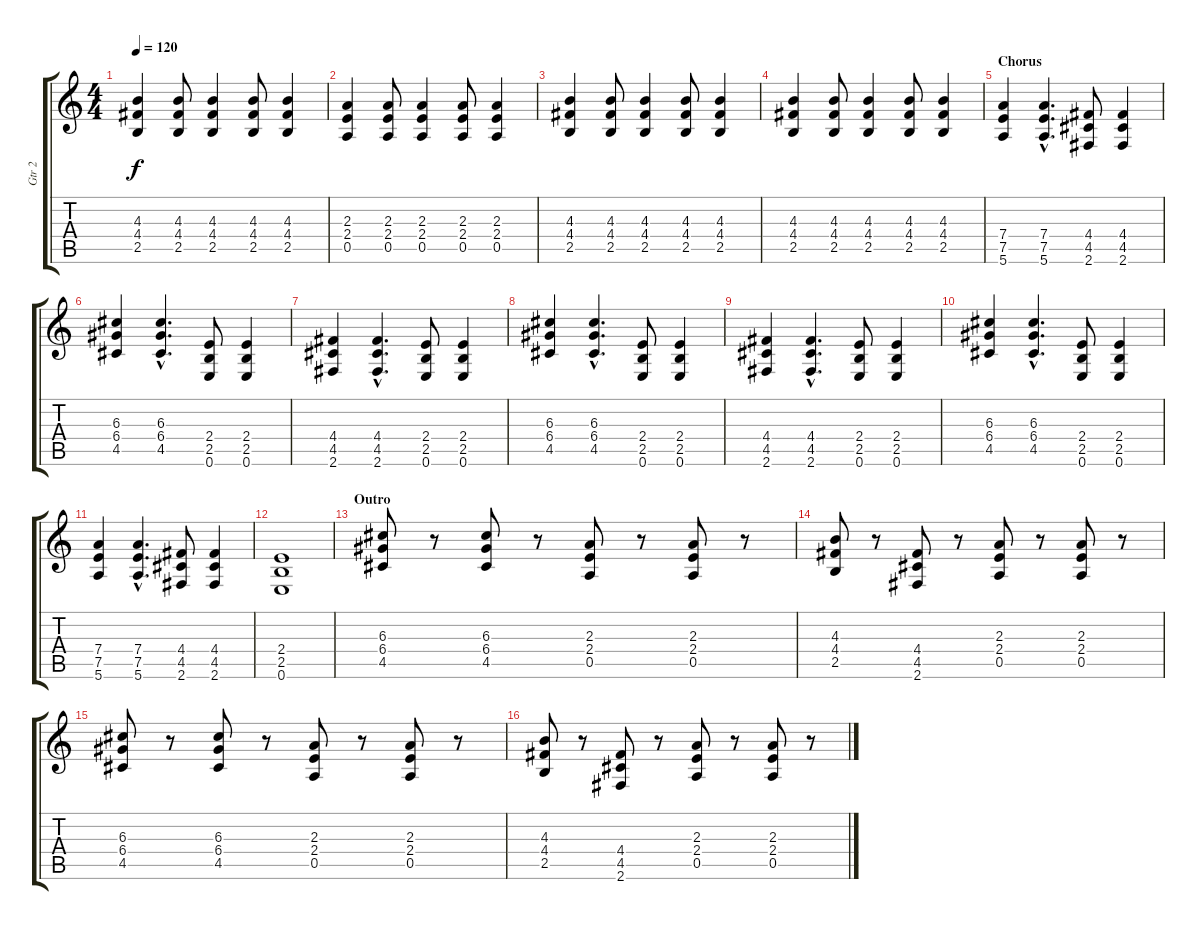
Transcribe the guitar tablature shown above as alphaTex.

\track ("Gtr 2" "Gtr 2") {instrument distortionguitar}
\staff {score tabs}
\tuning (E4 B3 G3 D3 A2 E2) {hide}
\ts (4 4)
\tempo 120
\clef g2
\ks c
(4.3 4.4 2.5).4{dy f} (4.3 4.4 2.5).8 (4.3 4.4 2.5).4 (4.3 4.4 2.5).8 (4.3 4.4 2.5).4 |
(2.3 2.4 0.5).4 (2.3 2.4 0.5).8 (2.3 2.4 0.5).4 (2.3 2.4 0.5).8 (2.3 2.4 0.5).4 |
(4.3 4.4 2.5).4 (4.3 4.4 2.5).8 (4.3 4.4 2.5).4 (4.3 4.4 2.5).8 (4.3 4.4 2.5).4 |
(4.3 4.4 2.5).4 (4.3 4.4 2.5).8 (4.3 4.4 2.5).4 (4.3 4.4 2.5).8 (4.3 4.4 2.5).4 |
\section ("" "Chorus")
(7.4 7.5 5.6).4 (7.4{hac} 7.5{hac} 5.6{hac}).4{d} (4.4 4.5 2.6).8 (4.4 4.5 2.6).4 |
(6.3 6.4 4.5).4 (6.3{hac} 6.4{hac} 4.5{hac}).4{d} (2.4 2.5 0.6).8 (2.4 2.5 0.6).4 |
(4.4 4.5 2.6).4 (4.4{hac} 4.5{hac} 2.6{hac}).4{d} (2.4 2.5 0.6).8 (2.4 2.5 0.6).4 |
(6.3 6.4 4.5).4 (6.3{hac} 6.4{hac} 4.5{hac}).4{d} (2.4 2.5 0.6).8 (2.4 2.5 0.6).4 |
(4.4 4.5 2.6).4 (4.4{hac} 4.5{hac} 2.6{hac}).4{d} (2.4 2.5 0.6).8 (2.4 2.5 0.6).4 |
(6.3 6.4 4.5).4 (6.3{hac} 6.4{hac} 4.5{hac}).4{d} (2.4 2.5 0.6).8 (2.4 2.5 0.6).4 |
(7.4 7.5 5.6).4 (7.4{hac} 7.5{hac} 5.6{hac}).4{d} (4.4 4.5 2.6).8 (4.4 4.5 2.6).4 |
(2.4 2.5 0.6).1 |
\section ("" "Outro")
(6.3 6.4 4.5).8 r.8 (6.3 6.4 4.5).8 r.8 (2.3 2.4 0.5).8 r.8 (2.3 2.4 0.5).8 r.8 |
(4.3 4.4 2.5).8 r.8 (4.4 4.5 2.6).8 r.8 (2.3 2.4 0.5).8 r.8 (2.3 2.4 0.5).8 r.8 |
(6.3 6.4 4.5).8 r.8 (6.3 6.4 4.5).8 r.8 (2.3 2.4 0.5).8 r.8 (2.3 2.4 0.5).8 r.8 |
(4.3 4.4 2.5).8 r.8 (4.4 4.5 2.6).8 r.8 (2.3 2.4 0.5).8 r.8 (2.3 2.4 0.5).8 r.8
